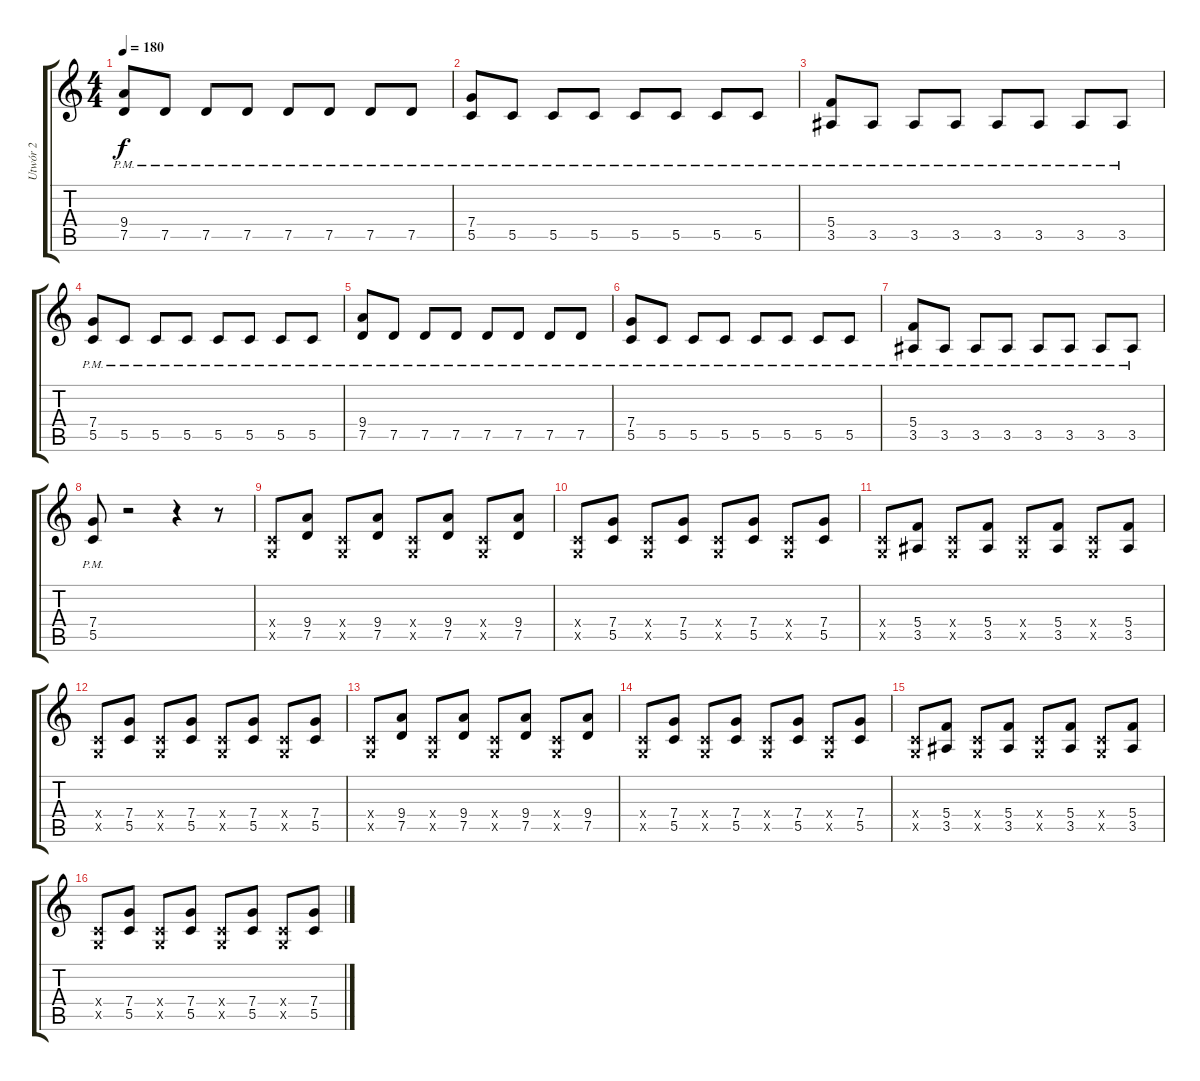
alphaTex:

\track ("Utwór 2" "Utwór 2") {instrument distortionguitar}
\staff {score tabs}
\tuning (D4 A3 F3 C3 G2 D2) {hide}
\ts (4 4)
\tempo 180
\clef g2
\ks c
(9.4{pm} 7.5{pm}).8{dy f} 7.5{pm}.8 7.5{pm}.8 7.5{pm}.8 7.5{pm}.8 7.5{pm}.8 7.5{pm}.8 7.5{pm}.8 |
(7.4{pm} 5.5{pm}).8 5.5{pm}.8 5.5{pm}.8 5.5{pm}.8 5.5{pm}.8 5.5{pm}.8 5.5{pm}.8 5.5{pm}.8 |
(5.4{pm} 3.5{pm}).8 3.5{pm}.8 3.5{pm}.8 3.5{pm}.8 3.5{pm}.8 3.5{pm}.8 3.5{pm}.8 3.5{pm}.8 |
(7.4{pm} 5.5{pm}).8 5.5{pm}.8 5.5{pm}.8 5.5{pm}.8 5.5{pm}.8 5.5{pm}.8 5.5{pm}.8 5.5{pm}.8 |
(9.4{pm} 7.5{pm}).8 7.5{pm}.8 7.5{pm}.8 7.5{pm}.8 7.5{pm}.8 7.5{pm}.8 7.5{pm}.8 7.5{pm}.8 |
(7.4{pm} 5.5{pm}).8 5.5{pm}.8 5.5{pm}.8 5.5{pm}.8 5.5{pm}.8 5.5{pm}.8 5.5{pm}.8 5.5{pm}.8 |
(5.4{pm} 3.5{pm}).8 3.5{pm}.8 3.5{pm}.8 3.5{pm}.8 3.5{pm}.8 3.5{pm}.8 3.5{pm}.8 3.5{pm}.8 |
(7.4{pm} 5.5{pm}).8 r.2 r.4 r.8 |
(0.4{x} 0.5{x}).8 (9.4 7.5).8 (0.4{x} 0.5{x}).8 (9.4 7.5).8 (0.4{x} 0.5{x}).8 (9.4 7.5).8 (0.4{x} 0.5{x}).8 (9.4 7.5).8 |
(0.4{x} 0.5{x}).8 (7.4 5.5).8 (0.4{x} 0.5{x}).8 (7.4 5.5).8 (0.4{x} 0.5{x}).8 (7.4 5.5).8 (0.4{x} 0.5{x}).8 (7.4 5.5).8 |
(0.4{x} 0.5{x}).8 (5.4 3.5).8 (0.4{x} 0.5{x}).8 (5.4 3.5).8 (0.4{x} 0.5{x}).8 (5.4 3.5).8 (0.4{x} 0.5{x}).8 (5.4 3.5).8 |
(0.4{x} 0.5{x}).8 (7.4 5.5).8 (0.4{x} 0.5{x}).8 (7.4 5.5).8 (0.4{x} 0.5{x}).8 (7.4 5.5).8 (0.4{x} 0.5{x}).8 (7.4 5.5).8 |
(0.4{x} 0.5{x}).8 (9.4 7.5).8 (0.4{x} 0.5{x}).8 (9.4 7.5).8 (0.4{x} 0.5{x}).8 (9.4 7.5).8 (0.4{x} 0.5{x}).8 (9.4 7.5).8 |
(0.4{x} 0.5{x}).8 (7.4 5.5).8 (0.4{x} 0.5{x}).8 (7.4 5.5).8 (0.4{x} 0.5{x}).8 (7.4 5.5).8 (0.4{x} 0.5{x}).8 (7.4 5.5).8 |
(0.4{x} 0.5{x}).8 (5.4 3.5).8 (0.4{x} 0.5{x}).8 (5.4 3.5).8 (0.4{x} 0.5{x}).8 (5.4 3.5).8 (0.4{x} 0.5{x}).8 (5.4 3.5).8 |
(0.4{x} 0.5{x}).8 (7.4 5.5).8 (0.4{x} 0.5{x}).8 (7.4 5.5).8 (0.4{x} 0.5{x}).8 (7.4 5.5).8 (0.4{x} 0.5{x}).8 (7.4 5.5).8
